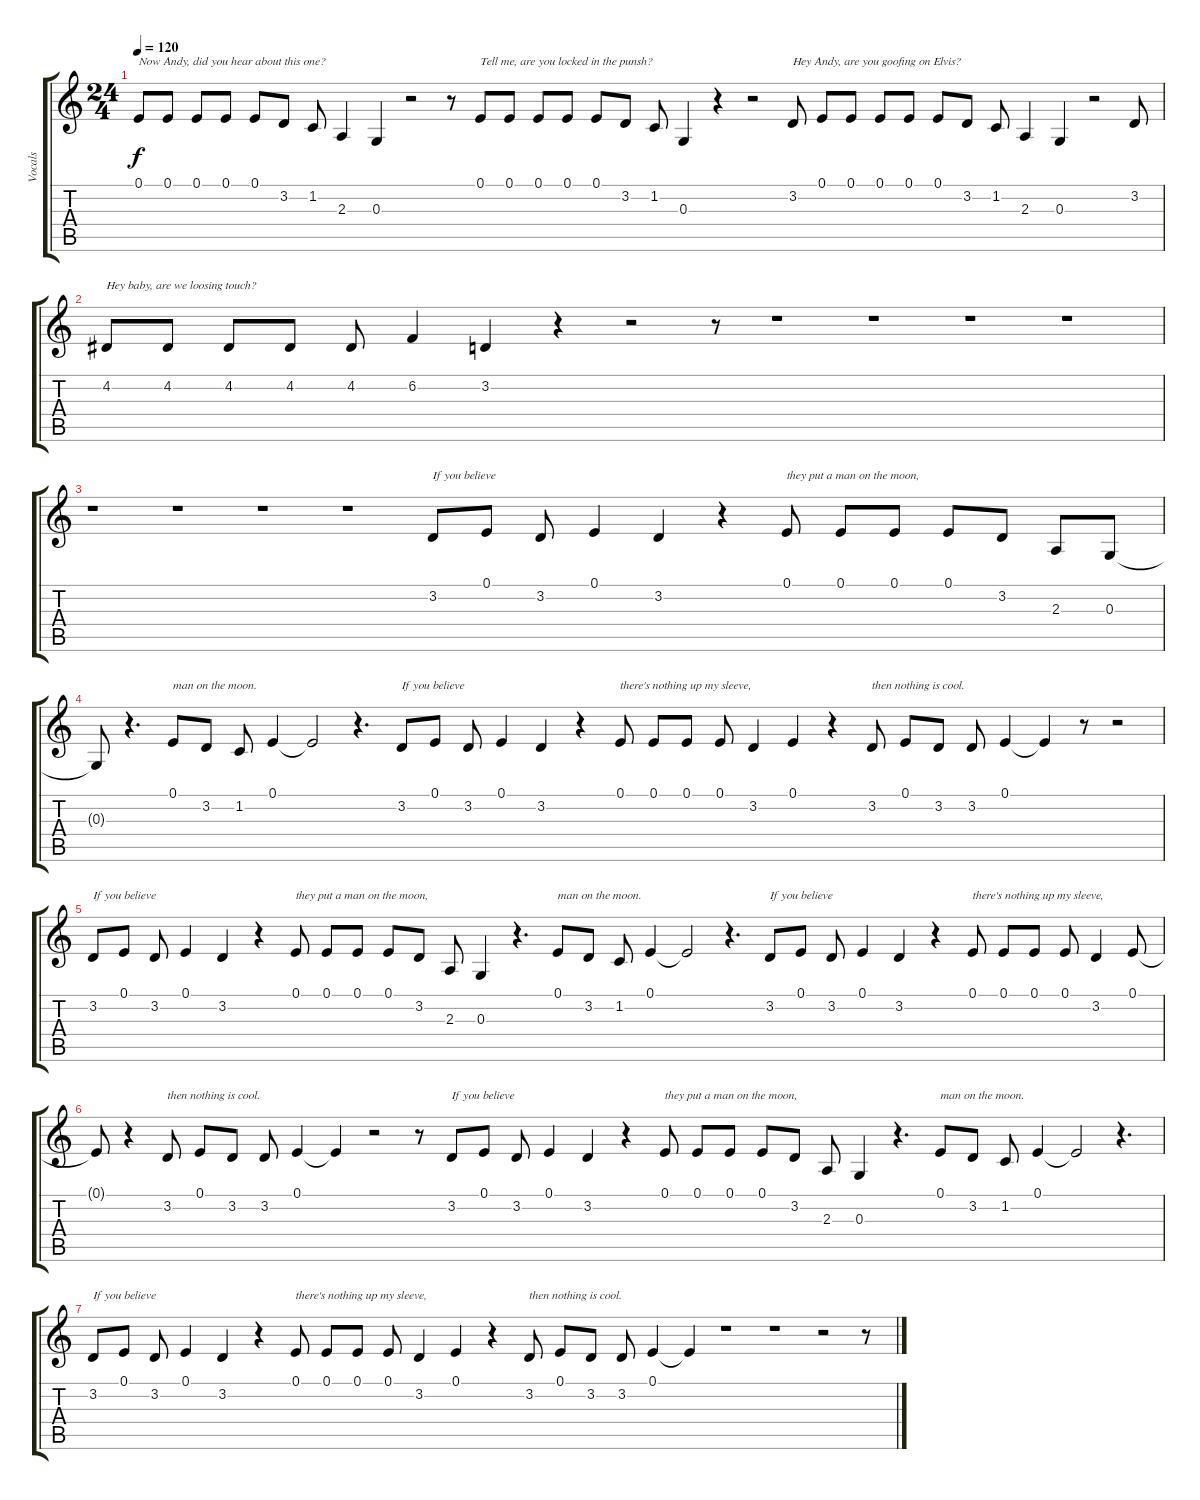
\track ("Vocals" "Vocals") {instrument clarinet}
\staff {score tabs}
\tuning (E4 B3 G3 D3 A2 E2) {hide}
\ts (24 4)
\tempo 120
\clef g2
\ks c
0.1.8{txt "Now Andy, did you hear about this one?" dy f} 0.1.8 0.1.8 0.1.8 0.1.8 3.2.8 1.2.8 2.3.4 0.3.4 r.2 r.8 0.1.8{txt "Tell me, are you locked in the punsh?"} 0.1.8 0.1.8 0.1.8 0.1.8 3.2.8 1.2.8 0.3.4 r.4 r.2 3.2.8{txt "Hey Andy, are you goofing on Elvis?"} 0.1.8 0.1.8 0.1.8 0.1.8 0.1.8 3.2.8 1.2.8 2.3.4 0.3.4 r.2 3.2.8 |
4.2.8{txt "Hey baby, are we loosing touch?"} 4.2.8 4.2.8 4.2.8 4.2.8 6.2.4 3.2.4 r.4 r.2 r.8 r.1 r.1 r.1 r.1 |
r.1 r.1 r.1 r.1 3.2.8{txt "If you believe"} 0.1.8 3.2.8 0.1.4 3.2.4 r.4 0.1.8{txt "they put a man on the moon,"} 0.1.8 0.1.8 0.1.8 3.2.8 2.3.8 0.3.8 |
0.3{t}.8 r.4{d} 0.1.8{txt "man on the moon."} 3.2.8 1.2.8 0.1.4 0.1{t}.2 r.4{d} 3.2.8{txt "If you believe"} 0.1.8 3.2.8 0.1.4 3.2.4 r.4 0.1.8{txt "there's nothing up my sleeve,"} 0.1.8 0.1.8 0.1.8 3.2.4 0.1.4 r.4 3.2.8{txt "then nothing is cool."} 0.1.8 3.2.8 3.2.8 0.1.4 0.1{t}.4 r.8 r.2 |
3.2.8{txt "If you believe"} 0.1.8 3.2.8 0.1.4 3.2.4 r.4 0.1.8{txt "they put a man on the moon,"} 0.1.8 0.1.8 0.1.8 3.2.8 2.3.8 0.3.4 r.4{d} 0.1.8{txt "man on the moon."} 3.2.8 1.2.8 0.1.4 0.1{t}.2 r.4{d} 3.2.8{txt "If you believe"} 0.1.8 3.2.8 0.1.4 3.2.4 r.4 0.1.8{txt "there's nothing up my sleeve,"} 0.1.8 0.1.8 0.1.8 3.2.4 0.1.8 |
0.1{t}.8 r.4 3.2.8{txt "then nothing is cool."} 0.1.8 3.2.8 3.2.8 0.1.4 0.1{t}.4 r.2 r.8 3.2.8{txt "If you believe"} 0.1.8 3.2.8 0.1.4 3.2.4 r.4 0.1.8{txt "they put a man on the moon,"} 0.1.8 0.1.8 0.1.8 3.2.8 2.3.8 0.3.4 r.4{d} 0.1.8{txt "man on the moon."} 3.2.8 1.2.8 0.1.4 0.1{t}.2 r.4{d} |
3.2.8{txt "If you believe"} 0.1.8 3.2.8 0.1.4 3.2.4 r.4 0.1.8{txt "there's nothing up my sleeve,"} 0.1.8 0.1.8 0.1.8 3.2.4 0.1.4 r.4 3.2.8{txt "then nothing is cool."} 0.1.8 3.2.8 3.2.8 0.1.4 0.1{t}.4 r.1 r.1 r.2 r.8
